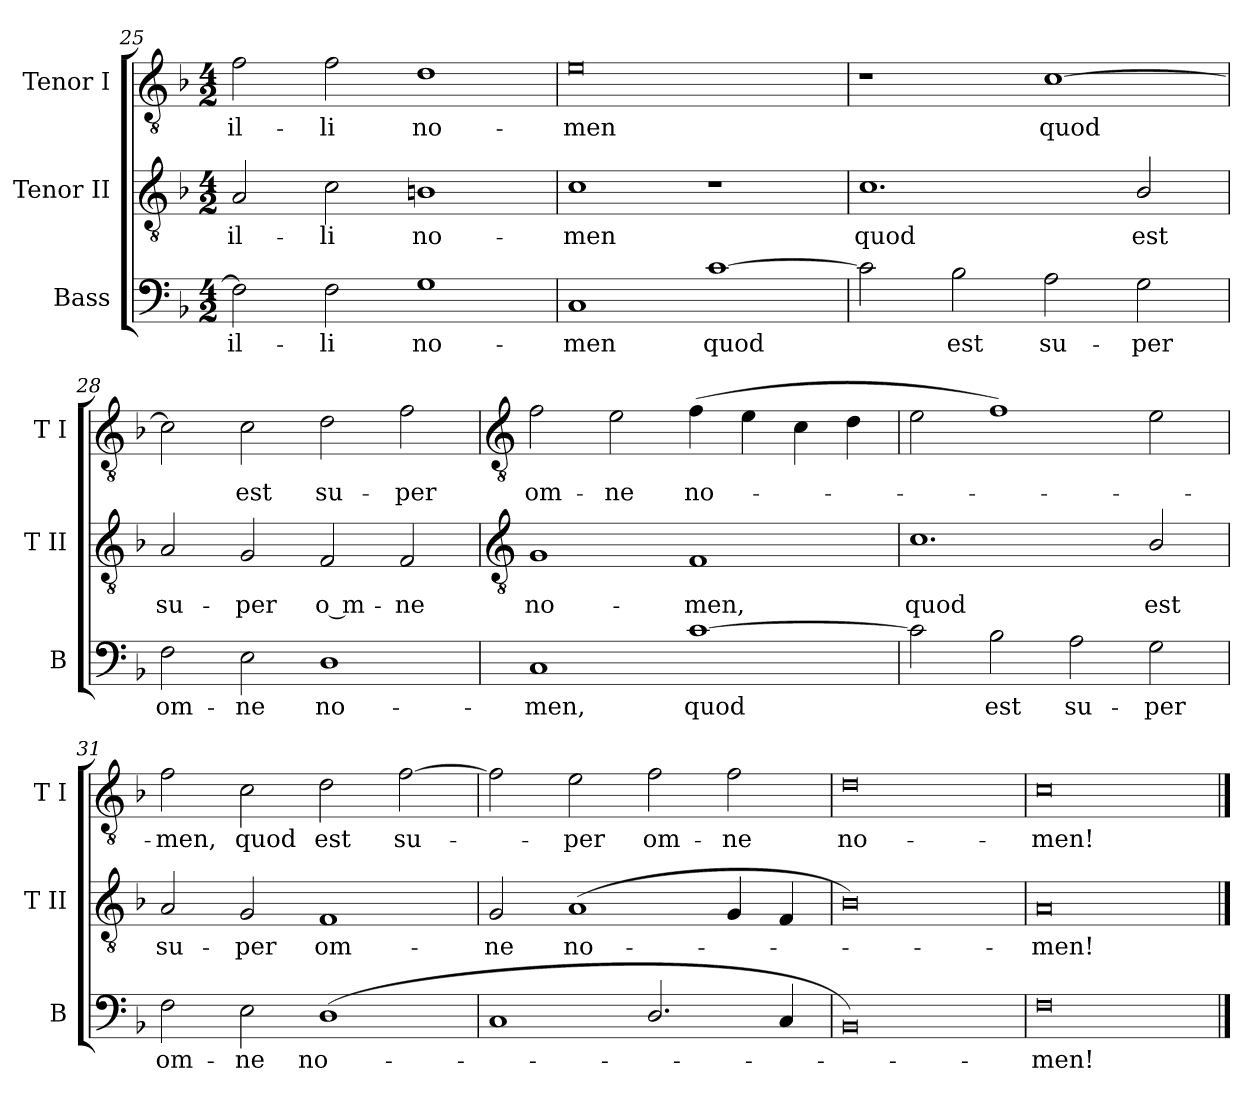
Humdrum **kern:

**kern	**text	**kern	**text	**kern	**text
*part3	*part3	*part2	*part2	*part1	*part1
*staff3	*staff3	*staff2	*staff2	*staff1	*staff1
*I"Bass	*	*I"Tenor II	*	*I"Tenor I	*
*I'B	*	*I'T II	*	*I'T I	*
*clefF4	*	*clefGv2	*	*clefGv2	*
*k[b-]	*	*k[b-]	*	*k[b-]	*
*F:	*	*F:	*	*F:	*
*M4/2	*	*M4/2	*	*M4/2	*
=25	=25	=25	=25	=25	=25
!	!LO:LY:b	!	!LO:LY:b	!	!LO:LY:b
2F]	il-	2A	il-	2f	il-
!	!LO:LY:b	!	!LO:LY:b	!	!LO:LY:b
2F	-li	2c	-li	2f	-li
!	!LO:LY:b	!	!LO:LY:b	!	!LO:LY:b
1G	no-	1Bn	no-	1d	no-
=26	=26	=26	=26	=26	=26
!	!LO:LY:b	!	!LO:LY:b	!	!LO:LY:b
1C	-men	1c	-men	0e	-men
!	!LO:LY:b	!	!	!	!
[1c	quod	1r	.	.	.
=27	=27	=27	=27	=27	=27
!	!	!	!LO:LY:b	!	!
2c]	.	1.c	quod	1r	.
!	!LO:LY:b	!	!	!	!
2B-	est	.	.	.	.
!	!LO:LY:b	!	!	!	!LO:LY:b
2A	su-	.	.	[1c	quod
!	!LO:LY:b	!	!LO:LY:b	!	!
2G	-per	2B-/	est	.	.
=28	=28	=28	=28	=28	=28
!	!LO:LY:b	!	!LO:LY:b	!	!
2F	om-	2A	su-	2c]	.
!	!LO:LY:b	!	!LO:LY:b	!	!LO:LY:b
2E	-ne	2G	-per	2c	est
!	!LO:LY:b	!	!LO:LY:b	!	!LO:LY:b
1D	no-	2F	o m-	2d	su-
!	!	!	!LO:LY:b	!	!LO:LY:b
.	.	2F	-ne	2f	-per
!!LO:LB:g=z
=29	=29	=29	=29	=29	=29
*	*	*clefGv2	*	*clefGv2	*
!	!LO:LY:b	!	!LO:LY:b	!	!LO:LY:b
1C	-men,	1G	no-	2f	om-
!	!	!	!	!	!LO:LY:b
.	.	.	.	2e	-ne
!	!LO:LY:b	!	!LO:LY:b	!	!LO:LY:b
[1c	quod	1F	-men,	(>4f	no-
.	.	.	.	4e	.
.	.	.	.	4c	.
.	.	.	.	4d	.
=30	=30	=30	=30	=30	=30
!	!	!	!LO:LY:b	!	!
2c]	.	1.c	quod	2e	.
!	!LO:LY:b	!	!	!	!
2B-	est	.	.	1f)	.
!	!LO:LY:b	!	!	!	!
2A	su-	.	.	.	.
!	!LO:LY:b	!	!LO:LY:b	!	!
2G	-per	2B-/	est	2e	.
=31	=31	=31	=31	=31	=31
!	!LO:LY:b	!	!LO:LY:b	!	!LO:LY:b
2F	om-	2A	su-	2f	men,
!	!LO:LY:b	!	!LO:LY:b	!	!LO:LY:b
2E	-ne	2G	-per	2c	quod
!	!LO:LY:b	!	!LO:LY:b	!	!LO:LY:b
(<1D	no-	1F	om-	2d	est
!	!	!	!	!	!LO:LY:b
.	.	.	.	[2f	su-
=32	=32	=32	=32	=32	=32
!	!	!	!LO:LY:b	!	!
1C	.	2G	-ne	2f]	.
!	!	!	!LO:LY:b	!	!LO:LY:b
.	.	(<1A	no-	2e	per
!	!	!	!	!	!LO:LY:b
2.D/	.	.	.	2f	om-
!	!	!	!	!	!LO:LY:b
.	.	4G	.	2f	-ne
4C	.	4F	.	.	.
=33	=33	=33	=33	=33	=33
!	!	!	!	!	!LO:LY:b
0BB-)	.	0B-)	.	0d	no-
=34	=34	=34	=34	=34	=34
!	!LO:LY:b	!	!LO:LY:b	!	!LO:LY:b
0F	men!	0A	men!	0c	-men!
==	==	==	==	==	==
*-	*-	*-	*-	*-	*-
